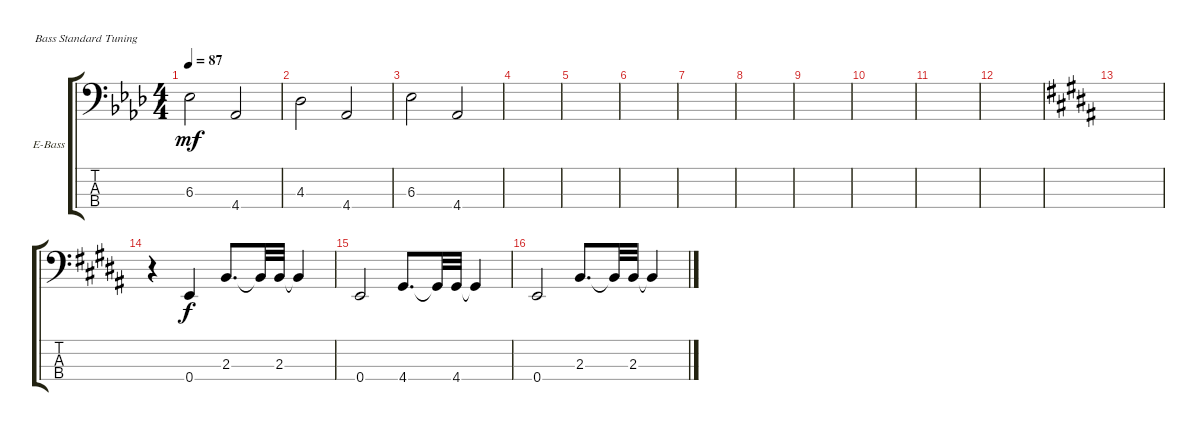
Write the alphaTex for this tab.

\defaultSystemsLayout 4
\bracketExtendMode groupsimilarinstruments
\firstSystemTrackNameOrientation horizontal
\otherSystemsTrackNameOrientation horizontal
\track ("Electric Bass" "E-Bass") {instrument electricbassfinger}
\staff {score tabs}
\tuning (G2 D2 A1 E1)
\ts (4 4)
\tempo 87
\clef f4
\ks ab
6.3.2{dy mf} 4.4.2 |
4.3.2 4.4.2 |
6.3.2 4.4.2 |
|
|
|
|
|
|
|
|
|
\ks b
|
r.4 0.4.4{dy f} 2.3.8{d} 2.3{t}.32 2.3.32 2.3{t}.4 |
0.4.2 4.4.8{d} 4.4{t}.32 4.4.32 4.4{t}.4 |
0.4.2 2.3.8{d} 2.3{t}.32 2.3.32 2.3{t}.4
